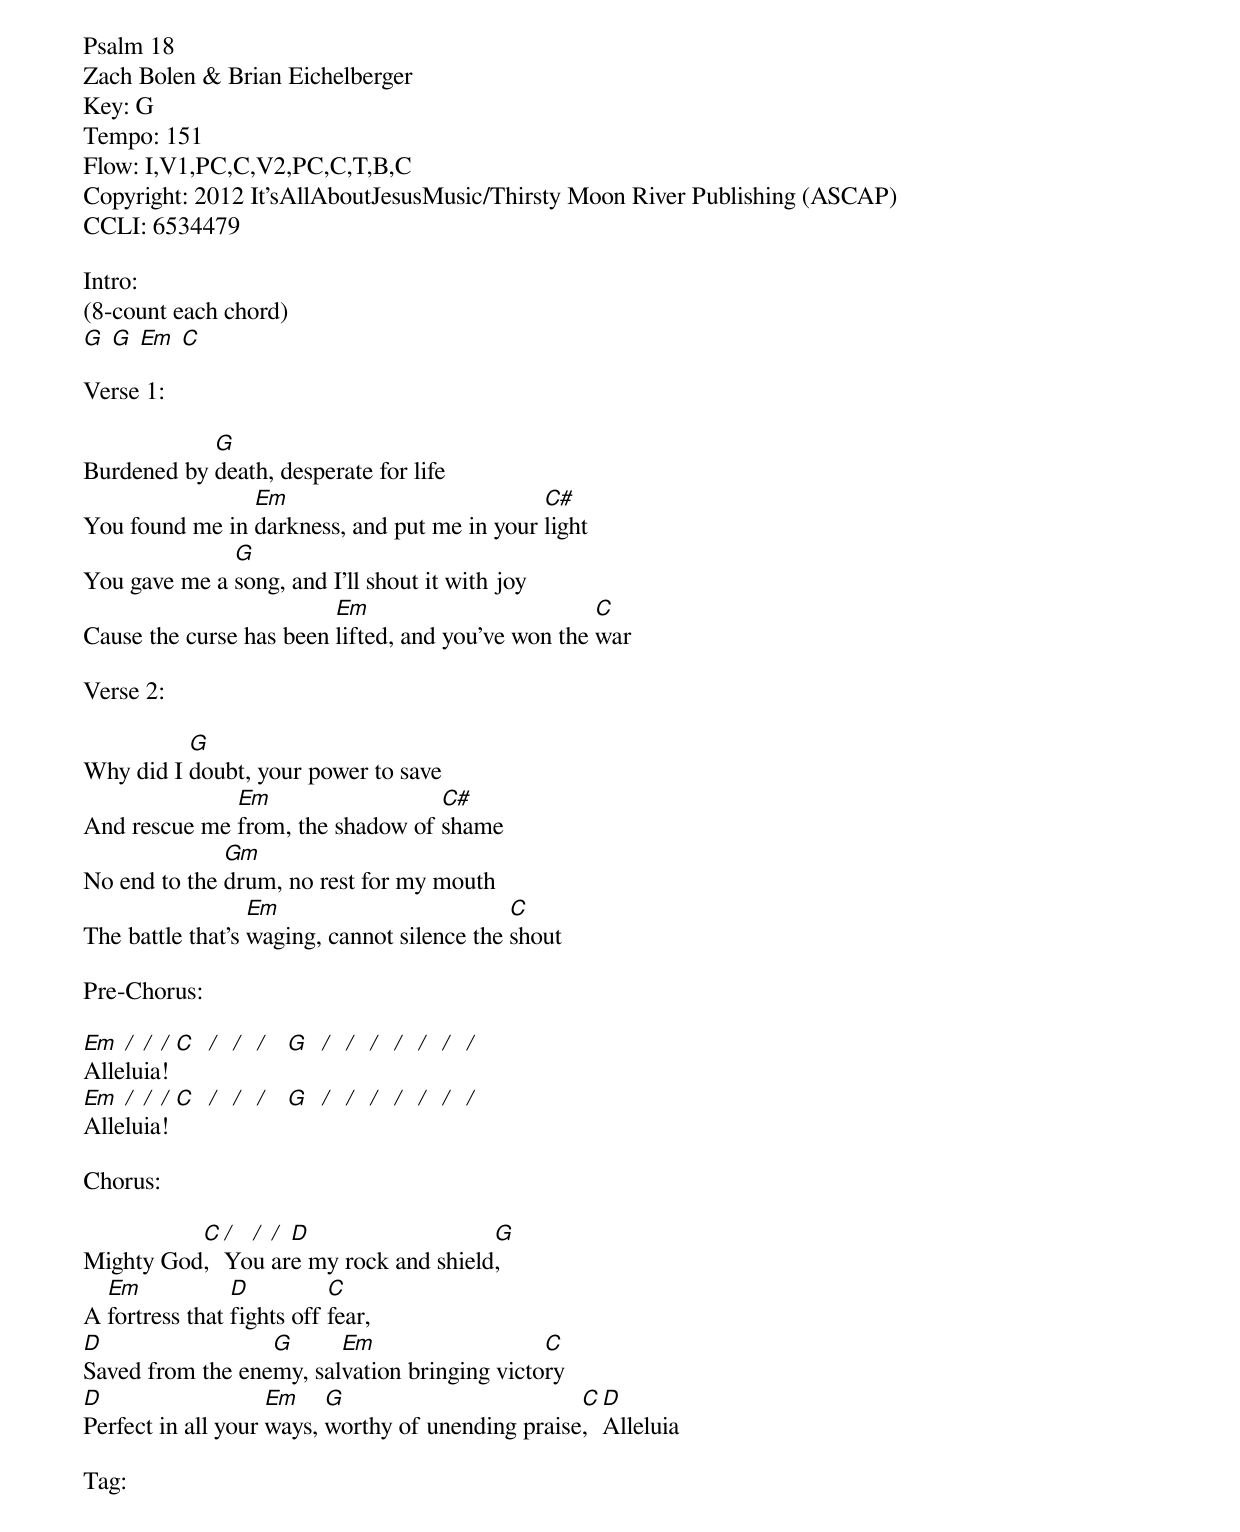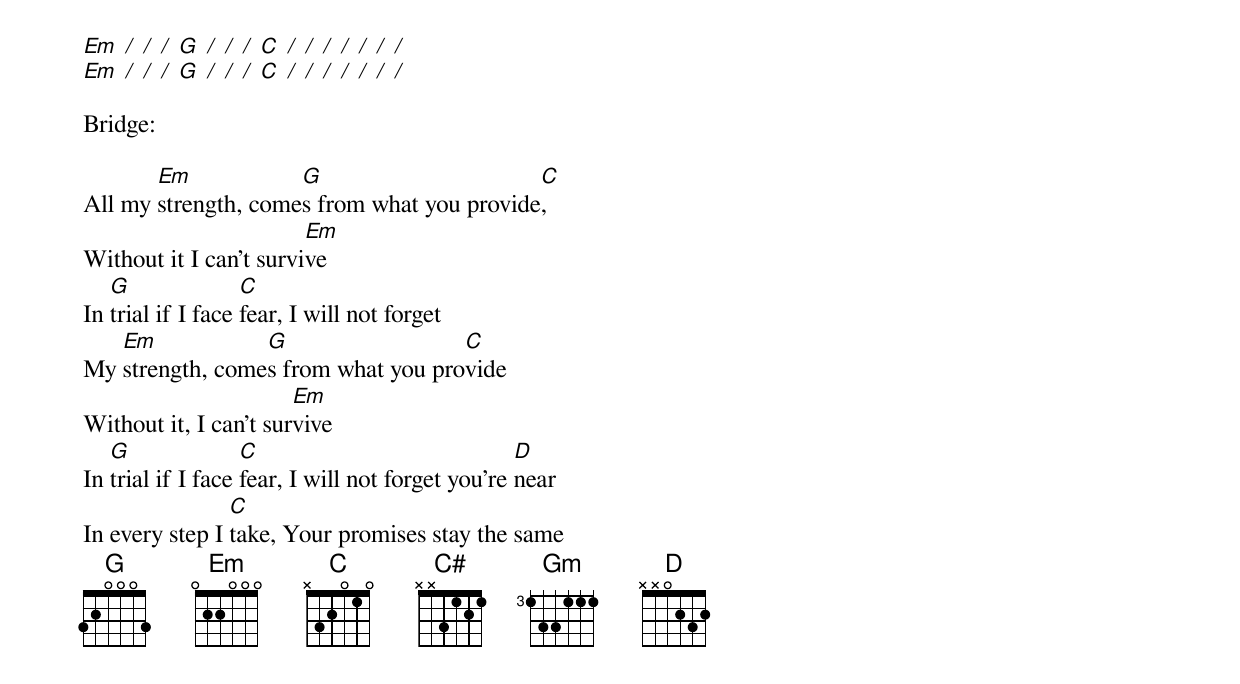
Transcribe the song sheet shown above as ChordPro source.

Psalm 18
Zach Bolen & Brian Eichelberger
Key: G
Tempo: 151
Flow: I,V1,PC,C,V2,PC,C,T,B,C
Copyright: 2012 It’sAllAboutJesusMusic/Thirsty Moon River Publishing (ASCAP)
CCLI: 6534479

Intro:
(8-count each chord)
[G] [G] [Em] [C]

Verse 1:

Burdened by [G]death, desperate for life
You found me in [Em]darkness, and put me in your [C#]light
You gave me a [G]song, and I'll shout it with joy
Cause the curse has been [Em]lifted, and you've won the [C]war

Verse 2:

Why did I [G]doubt, your power to save
And rescue me [Em]from, the shadow of [C#]shame
No end to the [Gm]drum, no rest for my mouth
The battle that's [Em]waging, cannot silence the [C]shout

Pre-Chorus:

[Em]Alle[/]lu[/]ia[/]! [C]  [/]  [/]  [/]   [G]  [/]  [/]  [/]  [/]  [/]  [/]  [/]
[Em]Alle[/]lu[/]ia[/]! [C]  [/]  [/]  [/]   [G]  [/]  [/]  [/]  [/]  [/]  [/]  [/]

Chorus:

Mighty God[C], [/]Yo[/]u [/]ar[D]e my rock and shield[G],
A [Em]fortress that [D]fights off [C]fear,
[D]Saved from the ene[G]my, sal[Em]vation bringing victo[C]ry
[D]Perfect in all your [Em]ways, [G]worthy of unending praise[C], [D]Alleluia

Tag:

[Em] [/] [/] [/] [G] [/] [/] [/] [C] [/] [/] [/] [/] [/] [/] [/]
[Em] [/] [/] [/] [G] [/] [/] [/] [C] [/] [/] [/] [/] [/] [/] [/]

Bridge:

All my [Em]strength, come[G]s from what you provide[C],
Without it I can't survi[Em]ve
In [G]trial if I face [C]fear, I will not forget
My [Em]strength, come[G]s from what you pro[C]vide
Without it, I can't sur[Em]vive
In [G]trial if I face [C]fear, I will not forget you're [D]near
In every step I [C]take, Your promises stay the same
